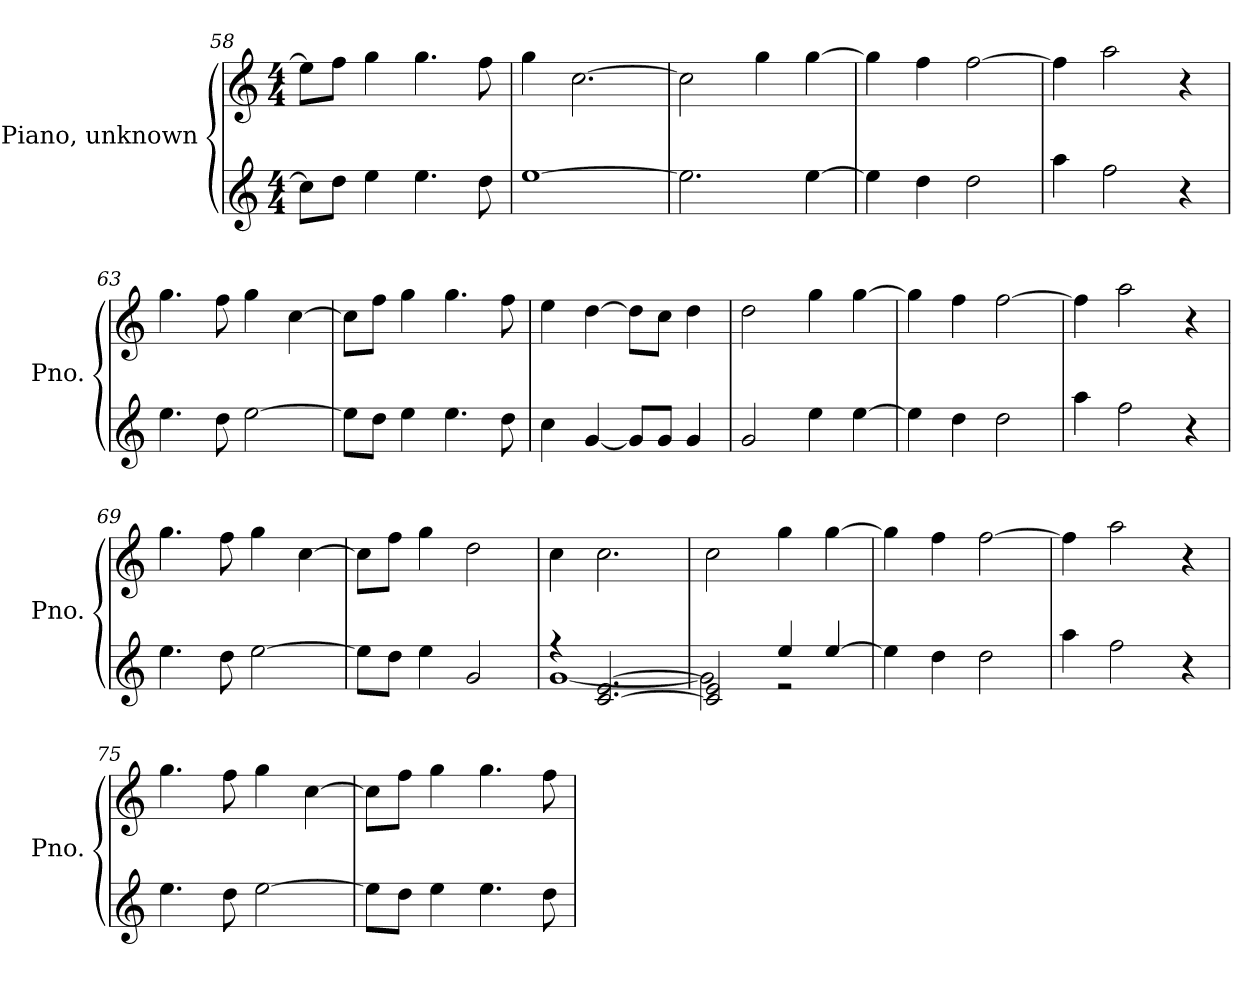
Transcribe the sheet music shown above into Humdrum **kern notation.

**kern	**kern
*part1	*part1
*staff2	*staff1
*I"Piano, unknown	*
*I'Pno.	*
*clefG2	*clefG2
*k[]	*k[]
*M4/4	*M4/4
=58	=58
8cc\L]	8ee\L]
8dd\J	8ff\J
4ee\	4gg\
4.ee\	4.gg\
8dd\	8ff\
=59	=59
[1ee	4gg\
.	[2.cc\
=60	=60
2.ee\]	2cc\]
.	4gg\
[4ee\	[4gg\
=61	=61
4ee\]	4gg\]
4dd\	4ff\
2dd\	[2ff\
=62	=62
4aa\	4ff\]
2ff\	2aa\
4r	4r
=63	=63
4.ee\	4.gg\
8dd\	8ff\
[2ee\	4gg\
.	[4cc\
=64	=64
8ee\L]	8cc\L]
8dd\J	8ff\J
4ee\	4gg\
4.ee\	4.gg\
8dd\	8ff\
!!LO:PB:g=z
=65	=65
4cc\	4ee\
[4g/	[4dd\
8g/L]	8dd\L]
8g/J	8cc\J
4g/	4dd\
=66	=66
2g/	2dd\
4ee\	4gg\
[4ee\	[4gg\
=67	=67
4ee\]	4gg\]
4dd\	4ff\
2dd\	[2ff\
=68	=68
4aa\	4ff\]
2ff\	2aa\
4r	4r
=69	=69
4.ee\	4.gg\
8dd\	8ff\
[2ee\	4gg\
.	[4cc\
=70	=70
8ee\L]	8cc\L]
8dd\J	8ff\J
4ee\	4gg\
2g/	2dd\
=71	=71
*^	*
4r	[1g	4cc\
[2.c/ [2.e/	.	2.cc\
=72	=72	=72
2c/] 2e/]	2g\]	2cc\
4ee/	2r	4gg\
[4ee/	.	[4gg\
*v	*v	*
=73	=73
4ee\]	4gg\]
4dd\	4ff\
2dd\	[2ff\
=74	=74
4aa\	4ff\]
2ff\	2aa\
4r	4r
!!LO:LB:g=z
=75	=75
4.ee\	4.gg\
8dd\	8ff\
[2ee\	4gg\
.	[4cc\
=76	=76
8ee\L]	8cc\L]
8dd\J	8ff\J
4ee\	4gg\
4.ee\	4.gg\
8dd\	8ff\
=	=
*-	*-
